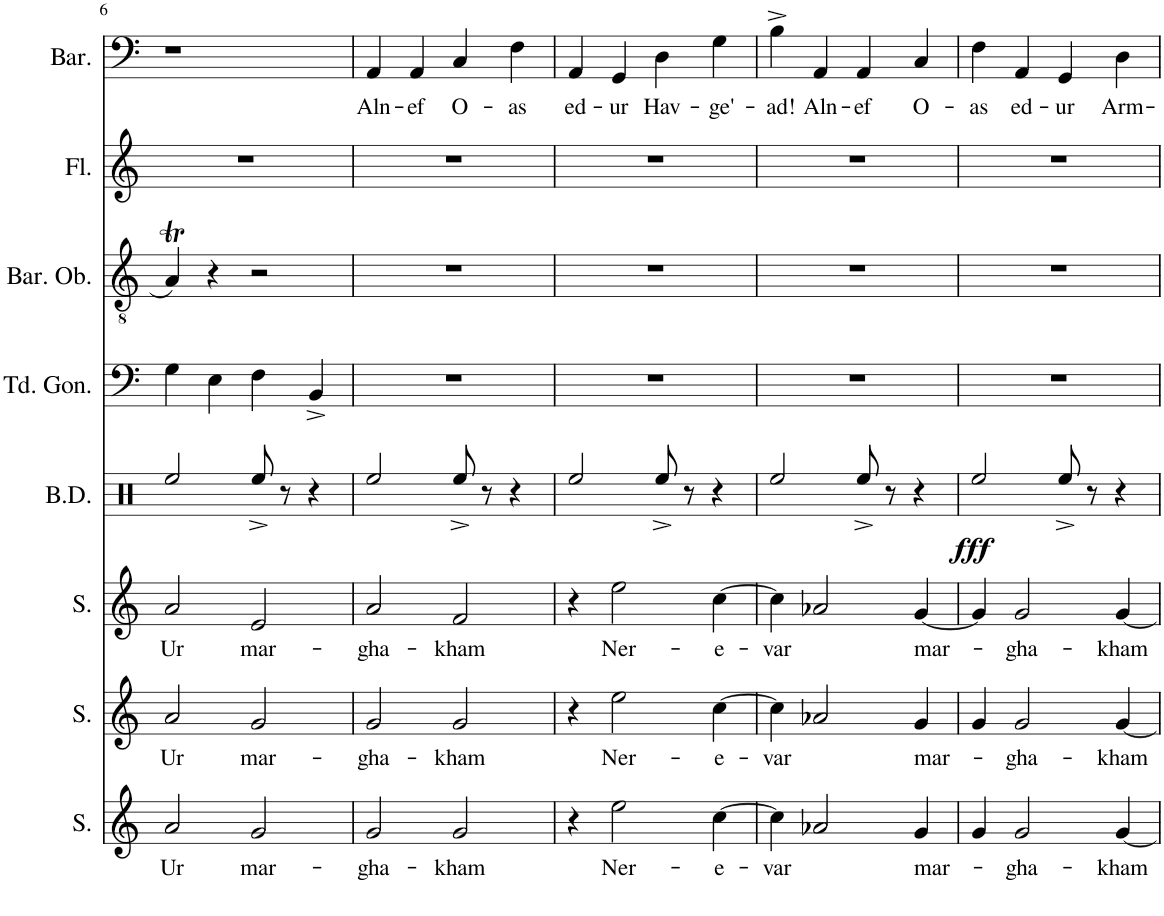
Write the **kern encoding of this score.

**kern	**text	**kern	**text	**kern	**text	**kern	**dynam	**kern	**kern	**kern	**kern	**text
*part8	*part8	*part7	*part7	*part6	*part6	*part5	*part5	*part4	*part3	*part2	*part1	*part1
*staff8	*staff8	*staff7	*staff7	*staff6	*staff6	*staff5	*staff5	*staff4	*staff3	*staff2	*staff1	*staff1
*I"Soprano	*	*I"Soprano	*	*I"Soprano	*	*I"Bass Drums	*	*I"Tuned Gongs	*I"Baritone Oboe	*I"Flute	*I"Baritone	*
*I'S.	*	*I'S.	*	*I'S.	*	*I'B.D.	*	*I'Td. Gon.	*I'Bar. Ob.	*I'Fl.	*I'Bar.	*
!!LO:PB:g=z
*clefG2	*	*clefG2	*	*clefG2	*	*clefX	*	*clefF4	*clefGv2	*clefG2	*clefF4	*
*k[]	*	*k[]	*	*k[]	*	*k[]	*	*k[]	*k[]	*k[]	*k[]	*
*M4/4	*	*M4/4	*	*M4/4	*	*M4/4	*	*M4/4	*M4/4	*M4/4	*M4/4	*
=6	=6	=6	=6	=6	=6	=6	=6	=6	=6	=6	=6	=6
!	!LO:LY:b	!	!LO:LY:b	!	!LO:LY:b	!	!	!	!	!	!	!
2a/	Ur	2a/	Ur	2a/	Ur	2Ree/	.	4G\	4AT/	1r	1r	.
.	.	.	.	.	.	.	.	4E\	4r	.	.	.
!	!LO:LY:b	!	!LO:LY:b	!	!LO:LY:b	!	!	!	!	!	!	!
2g/	mar-	2g/	mar-	2e/	mar-	8Ree^/	.	4F\	2r	.	.	.
.	.	.	.	.	.	8r	.	.	.	.	.	.
.	.	.	.	.	.	4r	.	4BB^/	.	.	.	.
=7	=7	=7	=7	=7	=7	=7	=7	=7	=7	=7	=7	=7
!	!LO:LY:b	!	!LO:LY:b	!	!LO:LY:b	!	!	!	!	!	!	!LO:LY:b
2g/	-gha-	2g/	-gha-	2a/	-gha-	2Ree/	.	1r	1r	1r	4AA/	Aln-
!	!	!	!	!	!	!	!	!	!	!	!	!LO:LY:b
.	.	.	.	.	.	.	.	.	.	.	4AA/	-ef
!	!LO:LY:b	!	!LO:LY:b	!	!LO:LY:b	!	!	!	!	!	!	!LO:LY:b
2g/	-kham	2g/	-kham	2f/	-kham	8Ree^/	.	.	.	.	4C/	O-
.	.	.	.	.	.	8r	.	.	.	.	.	.
!	!	!	!	!	!	!	!	!	!	!	!	!LO:LY:b
.	.	.	.	.	.	4r	.	.	.	.	4F\	-as
=8	=8	=8	=8	=8	=8	=8	=8	=8	=8	=8	=8	=8
!	!	!	!	!	!	!	!	!	!	!	!	!LO:LY:b
4r	.	4r	.	4r	.	2Ree/	.	1r	1r	1r	4AA/	ed-
!	!LO:LY:b	!	!LO:LY:b	!	!LO:LY:b	!	!	!	!	!	!	!LO:LY:b
2ee\	Ner-	2ee\	Ner-	2ee\	Ner-	.	.	.	.	.	4GG/	-ur
!	!	!	!	!	!	!	!	!	!	!	!	!LO:LY:b
.	.	.	.	.	.	8Ree^/	.	.	.	.	4D\	Hav-
.	.	.	.	.	.	8r	.	.	.	.	.	.
!	!LO:LY:b	!	!LO:LY:b	!	!LO:LY:b	!	!	!	!	!	!	!LO:LY:b
[4cc\	-e-	[4cc\	-e-	[4cc\	-e-	4r	.	.	.	.	4G\	-ge'-
=9	=9	=9	=9	=9	=9	=9	=9	=9	=9	=9	=9	=9
!	!LO:LY:b	!	!LO:LY:b	!	!LO:LY:b	!	!	!	!	!	!	!LO:LY:b
4cc\]	-var	4cc\]	-var	4cc\]	-var	2Ree/	.	1r	1r	1r	4B^\	-ad!
!	!	!	!	!	!	!	!	!	!	!	!	!LO:LY:b
2a-X/	.	2a-X/	.	2a-X/	.	.	.	.	.	.	4AA/	Aln-
!	!	!	!	!	!	!	!	!	!	!	!	!LO:LY:b
.	.	.	.	.	.	8Ree^/	.	.	.	.	4AA/	-ef
.	.	.	.	.	.	8r	.	.	.	.	.	.
!	!LO:LY:b	!	!LO:LY:b	!	!LO:LY:b	!	!	!	!	!	!	!LO:LY:b
4g/	mar-	4g/	mar-	[4g/	mar-	4r	.	.	.	.	4C/	O-
=10	=10	=10	=10	=10	=10	=10	=10	=10	=10	=10	=10	=10
!	!	!	!	!	!	!	!LO:DY:b	!	!	!	!	!LO:LY:b
4g/	.	4g/	.	4g/]	.	2Ree/	fff	1r	1r	1r	4F\	-as
!	!LO:LY:b	!	!LO:LY:b	!	!LO:LY:b	!	!	!	!	!	!	!LO:LY:b
2g/	-gha-	2g/	-gha-	2g/	-gha-	.	.	.	.	.	4AA/	ed-
!	!	!	!	!	!	!	!	!	!	!	!	!LO:LY:b
.	.	.	.	.	.	8Ree^/	.	.	.	.	4GG/	-ur
.	.	.	.	.	.	8r	.	.	.	.	.	.
!	!LO:LY:b	!	!LO:LY:b	!	!LO:LY:b	!	!	!	!	!	!	!LO:LY:b
[4g/	-kham	[4g/	-kham	[4g/	-kham	4r	.	.	.	.	4D\	Arm-
=	=	=	=	=	=	=	=	=	=	=	=	=
*-	*-	*-	*-	*-	*-	*-	*-	*-	*-	*-	*-	*-
